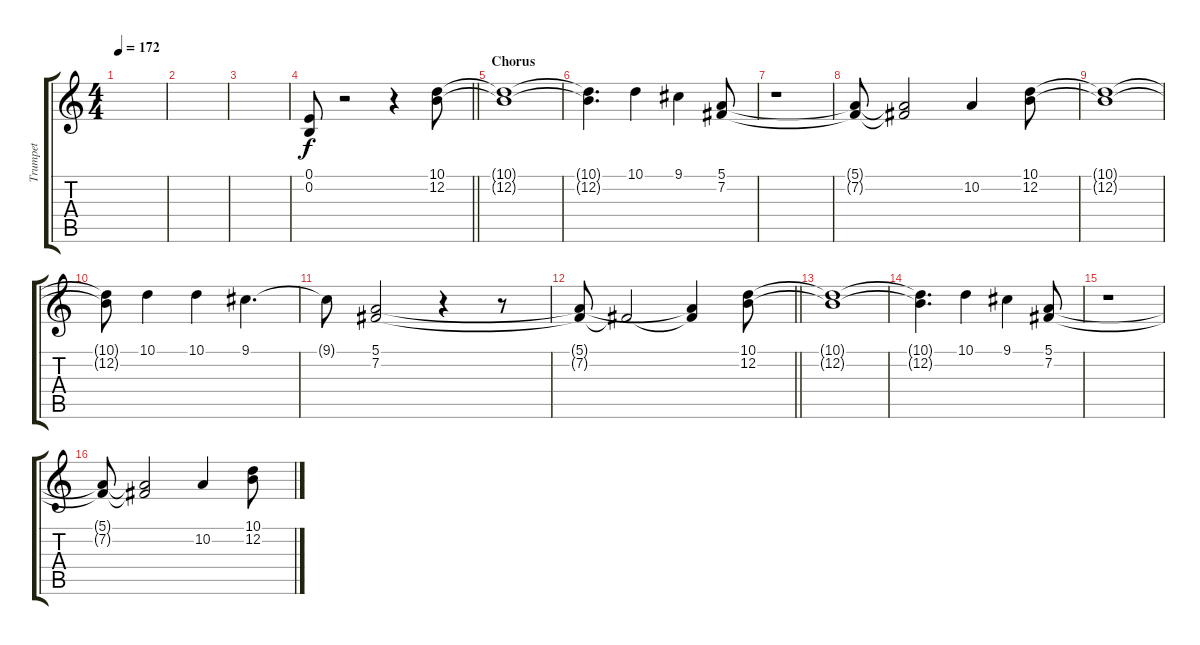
\track ("Trumpet" "Trumpet") {instrument trumpet}
\staff {score tabs}
\tuning (E4 B3 G3 D3 A2 E2) {hide}
\ts (4 4)
\tempo 172
\clef g2
\ks c
|
|
|
\barLineRight lightlight
(0.1 0.2).8 r.2 r.4 (10.1 12.2).8 |
\section ("" "Chorus")
(10.1{t} 12.2{t}).1 |
(10.1{t} 12.2{t}).4{d} 10.1.4 9.1.4 (5.1 7.2).8 |
r.1 |
(5.1{t} 7.2{t}).8 (5.1{t} 7.2{t}).2 10.2.4 (10.1 12.2).8 |
(10.1{t} 12.2{t}).1 |
(10.1{t} 12.2{t}).8 10.1.4 10.1.4 9.1.4{d} |
9.1{t}.8 (5.1 7.2).2 r.4 r.8 |
\barLineRight lightlight
(5.1{t} 7.2{t}).8 7.2{t}.2 (5.1{t} 7.2{t}).4 (10.1 12.2).8 |
(10.1{t} 12.2{t}).1 |
(10.1{t} 12.2{t}).4{d} 10.1.4 9.1.4 (5.1 7.2).8 |
r.1 |
(5.1{t} 7.2{t}).8 (5.1{t} 7.2{t}).2 10.2.4 (10.1 12.2).8
